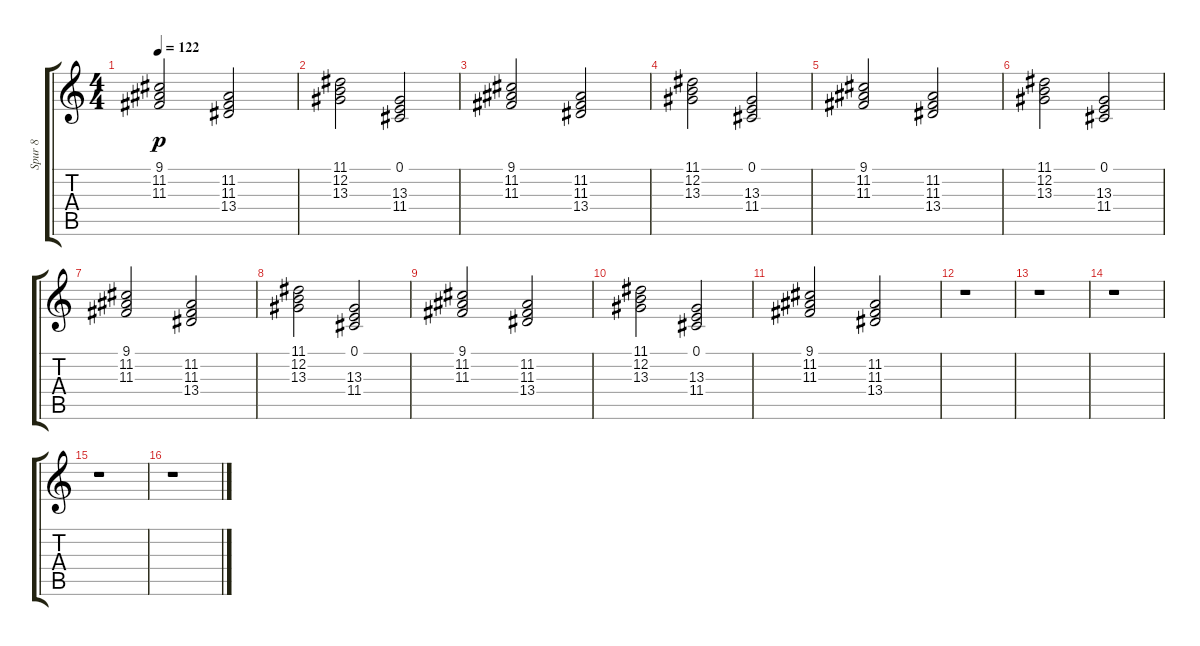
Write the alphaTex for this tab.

\track ("Spur 8" "Spur 8") {instrument synthstrings1}
\staff {score tabs}
\tuning (E4 B3 G3 D3 A2 E2) {hide}
\ts (4 4)
\tempo 122
\clef g2
\ks c
(9.1 11.2 11.3).2{dy p} (11.2 11.3 13.4).2 |
(11.1 12.2 13.3).2 (0.1 13.3 11.4).2 |
(9.1 11.2 11.3).2 (11.2 11.3 13.4).2 |
(11.1 12.2 13.3).2 (0.1 13.3 11.4).2 |
(9.1 11.2 11.3).2 (11.2 11.3 13.4).2 |
(11.1 12.2 13.3).2 (0.1 13.3 11.4).2 |
(9.1 11.2 11.3).2 (11.2 11.3 13.4).2 |
(11.1 12.2 13.3).2 (0.1 13.3 11.4).2 |
(9.1 11.2 11.3).2 (11.2 11.3 13.4).2 |
(11.1 12.2 13.3).2 (0.1 13.3 11.4).2 |
(9.1 11.2 11.3).2 (11.2 11.3 13.4).2 |
r.1 |
r.1 |
r.1 |
r.1 |
r.1
